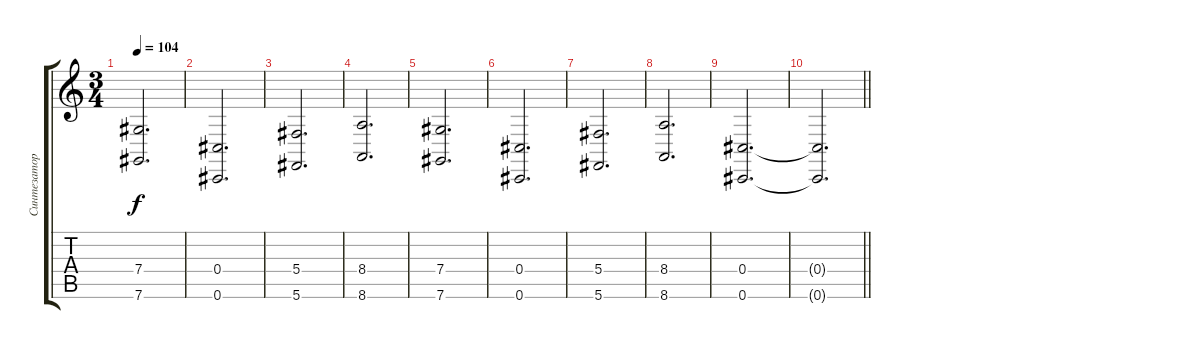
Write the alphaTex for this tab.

\track ("Синтезатор" "Синтезатор") {instrument pad2warm}
\staff {score tabs}
\tuning (E4 B3 Gb3 Db3 A2 Db2) {hide}
\ts (3 4)
\tempo 104
\clef g2
\ks c
(7.4 7.6).2{d dy f} |
(0.4 0.6).2{d} |
(5.4 5.6).2{d} |
(8.4 8.6).2{d} |
(7.4 7.6).2{d} |
(0.4 0.6).2{d} |
(5.4 5.6).2{d} |
(8.4 8.6).2{d} |
(0.4 0.6).2{d} |
\barLineRight lightlight
(0.4{t} 0.6{t}).2{d}
